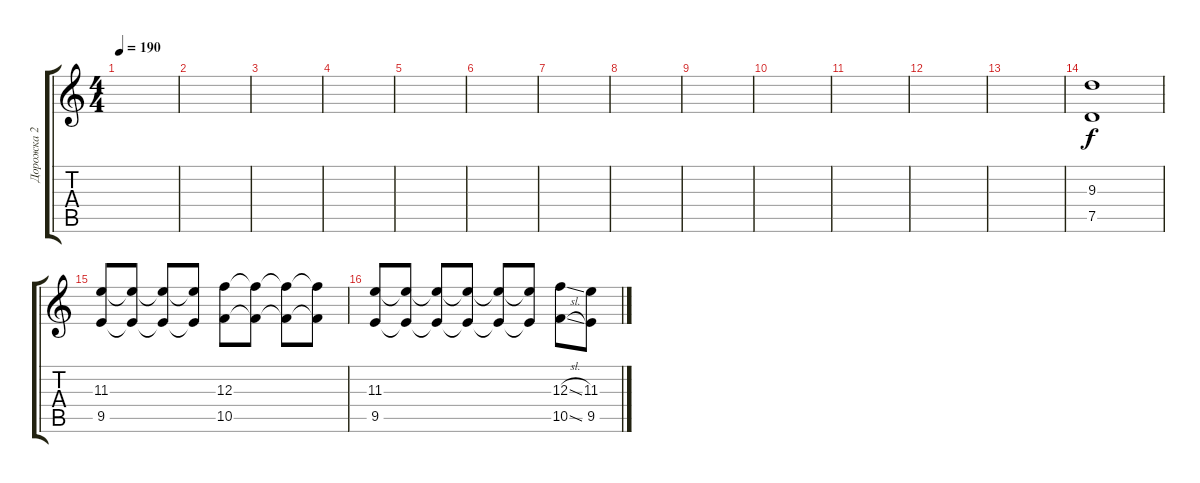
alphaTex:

\track ("Дорожка 2" "Дорожка 2") {instrument distortionguitar}
\staff {score tabs}
\tuning (D4 A3 F3 C3 G2 D2) {hide}
\ts (4 4)
\tempo 190
\clef g2
\ks c
|
|
|
|
|
|
|
|
|
|
|
|
|
(9.3 7.5).1 |
(11.3 9.5).8 (11.3{t} 9.5{t}).8 (11.3{t} 9.5{t}).8 (11.3{t} 9.5{t}).8 (12.3 10.5).8 (12.3{t} 10.5{t}).8 (12.3{t} 10.5{t}).8 (12.3{t} 10.5{t}).8 |
(11.3 9.5).8 (11.3{t} 9.5{t}).8 (11.3{t} 9.5{t}).8 (11.3{t} 9.5{t}).8 (11.3{t} 9.5{t}).8 (11.3{t} 9.5{t}).8 (12.3{sl} 10.5{sl}).8 (11.3{ss} 9.5{ss}).8
